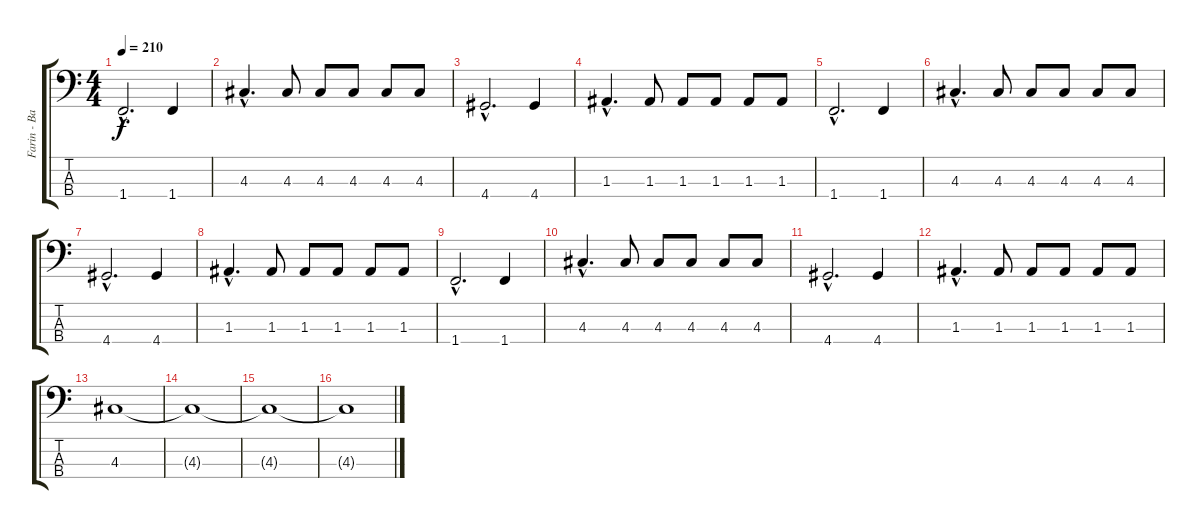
\track ("Farin - Bass" "Farin - Ba") {instrument electricbasspick}
\staff {score tabs}
\tuning (G2 D2 A1 E1) {hide}
\ts (4 4)
\tempo 210
\clef f4
\ks c
1.4{hac}.2{d dy f} 1.4.4 |
4.3{hac}.4{d} 4.3.8 4.3.8 4.3.8 4.3.8 4.3.8 |
4.4{hac}.2{d} 4.4.4 |
1.3{hac}.4{d} 1.3.8 1.3.8 1.3.8 1.3.8 1.3.8 |
1.4{hac}.2{d} 1.4.4 |
4.3{hac}.4{d} 4.3.8 4.3.8 4.3.8 4.3.8 4.3.8 |
4.4{hac}.2{d} 4.4.4 |
1.3{hac}.4{d} 1.3.8 1.3.8 1.3.8 1.3.8 1.3.8 |
1.4{hac}.2{d} 1.4.4 |
4.3{hac}.4{d} 4.3.8 4.3.8 4.3.8 4.3.8 4.3.8 |
4.4{hac}.2{d} 4.4.4 |
1.3{hac}.4{d} 1.3.8 1.3.8 1.3.8 1.3.8 1.3.8 |
4.3.1 |
4.3{t}.1 |
4.3{t}.1 |
4.3{t}.1
